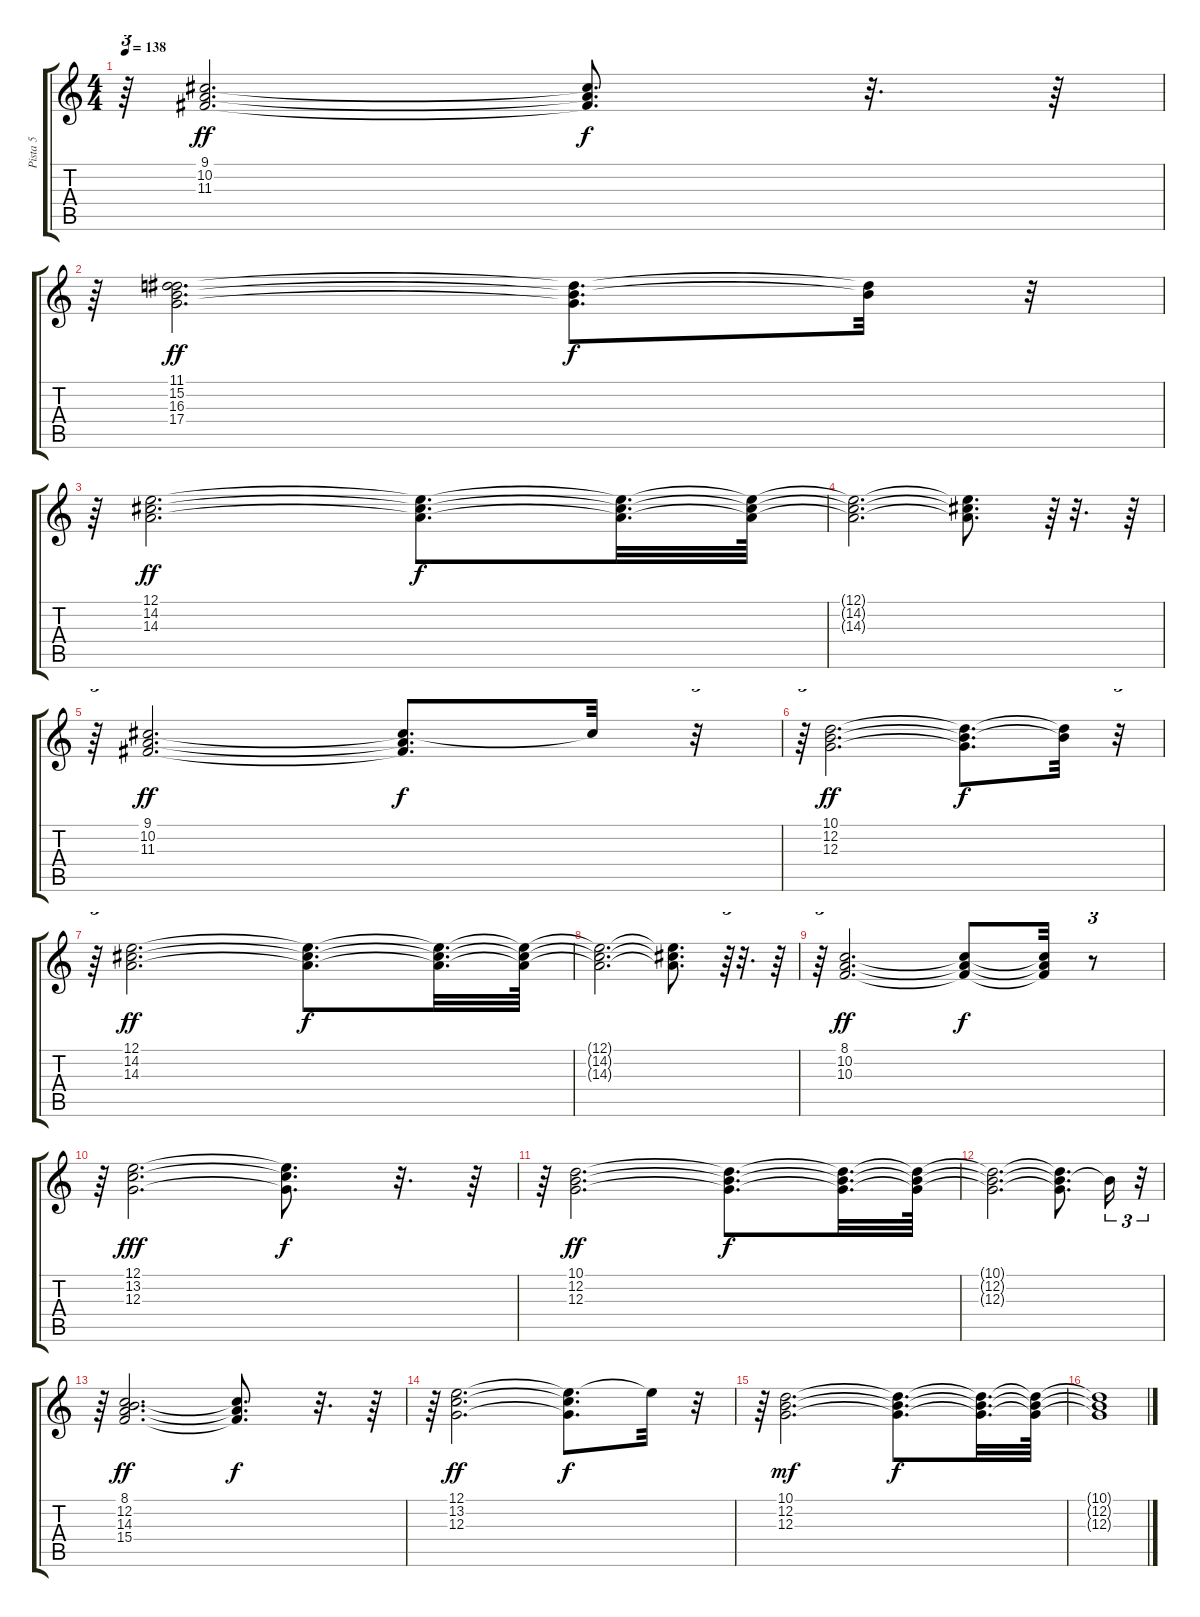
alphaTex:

\track ("Pista 5" "Pista 5") {instrument honkytonkpiano}
\staff {score tabs}
\tuning (E4 B3 G3 D3 A2 E2) {hide}
\ts (4 4)
\tempo 138
\clef g2
\ks c
r.64{tu (3 2) dy f} (9.1 10.2 11.3).2{d dy ff} (9.1{t} 10.2{t} 11.3{t}).8{d dy f} r.32{d} r.64 |
r.64{tu (3 2)} (11.1 15.2 16.3 17.4).2{d dy ff} (15.2{t} 16.3{t} 17.4{t}).8{d dy f} (15.2{t} 16.3{t}).32 r.32{tu (3 2)} |
r.64{tu (3 2)} (12.1 14.2 14.3).2{d dy ff} (12.1{t} 14.2{t} 14.3{t}).8{d dy f} (12.1{t} 14.2{t} 14.3{t}).32{d} (12.1{t} 14.2{t} 14.3{t}).64 |
(12.1{t} 14.2{t} 14.3{t}).2{d} (12.1{t} 14.2{t} 14.3{t}).8{d} r.64{tu (3 2)} r.32{d} r.64 |
r.64{tu (3 2)} (9.1 10.2 11.3).2{d dy ff} (9.1{t} 10.2{t} 11.3{t}).8{d dy f} 9.1{t}.32 r.32{tu (3 2)} |
r.64{tu (3 2)} (10.1 12.2 12.3).2{d dy ff} (10.1{t} 12.2{t} 12.3{t}).8{d dy f} (10.1{t} 12.2{t}).32 r.32{tu (3 2)} |
r.64{tu (3 2)} (12.1 14.2 14.3).2{d dy ff} (12.1{t} 14.2{t} 14.3{t}).8{d dy f} (12.1{t} 14.2{t} 14.3{t}).32{d} (12.1{t} 14.2{t} 14.3{t}).64 |
(12.1{t} 14.2{t} 14.3{t}).2{d} (12.1{t} 14.2{t} 14.3{t}).8{d} r.64{tu (3 2)} r.32{d} r.64 |
r.64{tu (3 2)} (8.1 10.2 10.3).2{d dy ff} (8.1{t} 10.2{t} 10.3{t}).8{dy f} (8.1{t} 10.2{t} 10.3{t}).32 r.8{tu (3 2)} |
r.64{tu (3 2)} (12.1 13.2 12.3).2{d dy fff} (12.1{t} 13.2{t} 12.3{t}).8{d dy f} r.32{d} r.64 |
r.64{tu (3 2)} (10.1 12.2 12.3).2{d dy ff} (10.1{t} 12.2{t} 12.3{t}).8{d dy f} (10.1{t} 12.2{t} 12.3{t}).32{d} (10.1{t} 12.2{t} 12.3{t}).64 |
(10.1{t} 12.2{t} 12.3{t}).2{d} (10.1{t} 12.2{t} 12.3{t}).8{d} 12.2{t}.16{tu (3 2)} r.32{tu (3 2)} |
r.64{tu (3 2)} (8.1 12.2 14.3 15.4).2{d dy ff} (8.1{t} 14.3{t} 15.4{t}).8{d dy f} r.32{d} r.64 |
r.64{tu (3 2)} (12.1 13.2 12.3).2{d dy ff} (12.1{t} 13.2{t} 12.3{t}).8{d dy f} 12.1{t}.32 r.32{tu (3 2)} |
r.64{tu (3 2)} (10.1 12.2 12.3).2{d dy mf} (10.1{t} 12.2{t} 12.3{t}).8{d dy f} (10.1{t} 12.2{t} 12.3{t}).32{d} (10.1{t} 12.2{t} 12.3{t}).64 |
(10.1{t} 12.2{t} 12.3{t}).1
